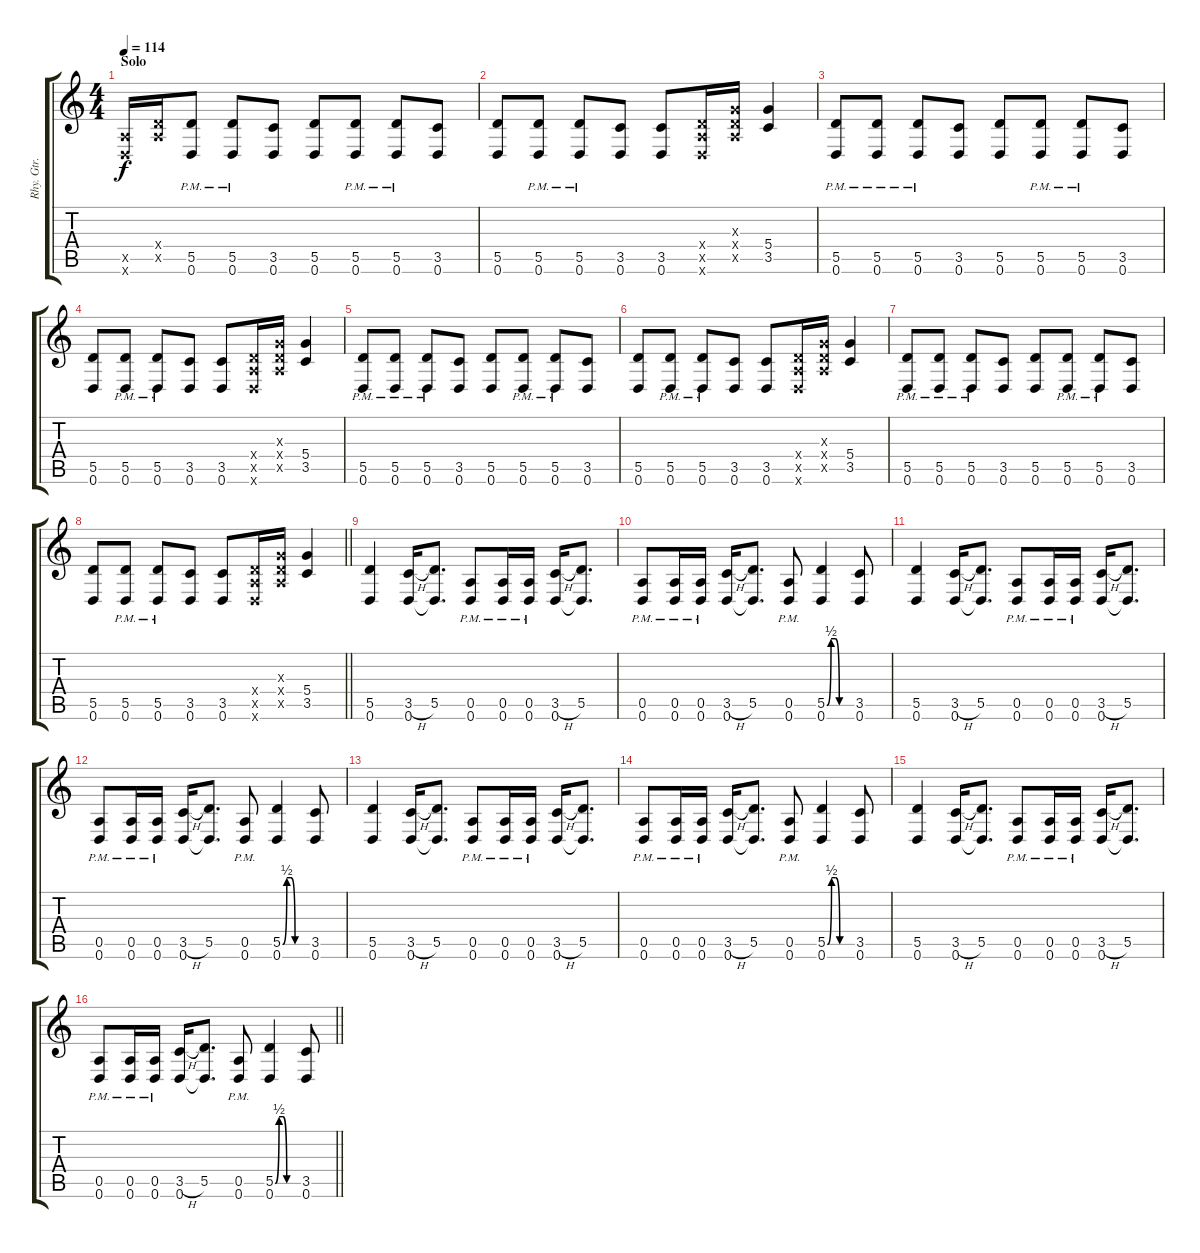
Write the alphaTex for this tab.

\track ("Rhy. Gtr. 1" "Rhy. Gtr. ") {instrument distortionguitar}
\staff {score tabs}
\tuning (E4 B3 G3 D3 A2 D2) {hide}
\ts (4 4)
\section ("" "Solo")
\tempo 114
\clef g2
\ks c
(0.5{x} 0.6{x}).16{dy f} (0.4{x} 0.5{x}).16 (5.5{pm} 0.6{pm}).8 (5.5{pm} 0.6{pm}).8 (3.5 0.6).8 (5.5 0.6).8 (5.5{pm} 0.6{pm}).8 (5.5{pm} 0.6{pm}).8 (3.5 0.6).8 |
(5.5 0.6).8 (5.5{pm} 0.6{pm}).8 (5.5{pm} 0.6{pm}).8 (3.5 0.6).8 (3.5 0.6).8 (0.4{x} 0.5{x} 0.6{x}).16 (0.3{x} 0.4{x} 0.5{x}).16 (5.4 3.5).4 |
(5.5{pm} 0.6{pm}).8 (5.5{pm} 0.6{pm}).8 (5.5{pm} 0.6{pm}).8 (3.5 0.6).8 (5.5 0.6).8 (5.5{pm} 0.6{pm}).8 (5.5{pm} 0.6{pm}).8 (3.5 0.6).8 |
(5.5 0.6).8 (5.5{pm} 0.6{pm}).8 (5.5{pm} 0.6{pm}).8 (3.5 0.6).8 (3.5 0.6).8 (0.4{x} 0.5{x} 0.6{x}).16 (0.3{x} 0.4{x} 0.5{x}).16 (5.4 3.5).4 |
(5.5{pm} 0.6{pm}).8 (5.5{pm} 0.6{pm}).8 (5.5{pm} 0.6{pm}).8 (3.5 0.6).8 (5.5 0.6).8 (5.5{pm} 0.6{pm}).8 (5.5{pm} 0.6{pm}).8 (3.5 0.6).8 |
(5.5 0.6).8 (5.5{pm} 0.6{pm}).8 (5.5{pm} 0.6{pm}).8 (3.5 0.6).8 (3.5 0.6).8 (0.4{x} 0.5{x} 0.6{x}).16 (0.3{x} 0.4{x} 0.5{x}).16 (5.4 3.5).4 |
(5.5{pm} 0.6{pm}).8 (5.5{pm} 0.6{pm}).8 (5.5{pm} 0.6{pm}).8 (3.5 0.6).8 (5.5 0.6).8 (5.5{pm} 0.6{pm}).8 (5.5{pm} 0.6{pm}).8 (3.5 0.6).8 |
\barLineRight lightlight
(5.5 0.6).8 (5.5{pm} 0.6{pm}).8 (5.5{pm} 0.6{pm}).8 (3.5 0.6).8 (3.5 0.6).8 (0.4{x} 0.5{x} 0.6{x}).16 (0.3{x} 0.4{x} 0.5{x}).16 (5.4 3.5).4 |
\section ("" "")
(5.5 0.6).4 (3.5{h} 0.6).16 (5.5 0.6{t}).8{d} (0.5{pm} 0.6{pm}).8 (0.5{pm} 0.6{pm}).16 (0.5{pm} 0.6{pm}).16 (3.5{h} 0.6).16 (5.5 0.6{t}).8{d} |
(0.5{pm} 0.6{pm}).8 (0.5{pm} 0.6{pm}).16 (0.5{pm} 0.6{pm}).16 (3.5{h} 0.6).16 (5.5 0.6{t}).8{d} (0.5{pm} 0.6{pm}).8 (5.5{be (custom 0 0 10 2 20 2 30 0 60 0)} 0.6).4 (3.5 0.6).8 |
(5.5 0.6).4 (3.5{h} 0.6).16 (5.5 0.6{t}).8{d} (0.5{pm} 0.6{pm}).8 (0.5{pm} 0.6{pm}).16 (0.5{pm} 0.6{pm}).16 (3.5{h} 0.6).16 (5.5 0.6{t}).8{d} |
(0.5{pm} 0.6{pm}).8 (0.5{pm} 0.6{pm}).16 (0.5{pm} 0.6{pm}).16 (3.5{h} 0.6).16 (5.5 0.6{t}).8{d} (0.5{pm} 0.6{pm}).8 (5.5{be (custom 0 0 10 2 20 2 30 0 60 0)} 0.6).4 (3.5 0.6).8 |
(5.5 0.6).4 (3.5{h} 0.6).16 (5.5 0.6{t}).8{d} (0.5{pm} 0.6{pm}).8 (0.5{pm} 0.6{pm}).16 (0.5{pm} 0.6{pm}).16 (3.5{h} 0.6).16 (5.5 0.6{t}).8{d} |
(0.5{pm} 0.6{pm}).8 (0.5{pm} 0.6{pm}).16 (0.5{pm} 0.6{pm}).16 (3.5{h} 0.6).16 (5.5 0.6{t}).8{d} (0.5{pm} 0.6{pm}).8 (5.5{be (custom 0 0 10 2 20 2 30 0 60 0)} 0.6).4 (3.5 0.6).8 |
(5.5 0.6).4 (3.5{h} 0.6).16 (5.5 0.6{t}).8{d} (0.5{pm} 0.6{pm}).8 (0.5{pm} 0.6{pm}).16 (0.5{pm} 0.6{pm}).16 (3.5{h} 0.6).16 (5.5 0.6{t}).8{d} |
\barLineRight lightlight
(0.5{pm} 0.6{pm}).8 (0.5{pm} 0.6{pm}).16 (0.5{pm} 0.6{pm}).16 (3.5{h} 0.6).16 (5.5 0.6{t}).8{d} (0.5{pm} 0.6{pm}).8 (5.5{be (custom 0 0 10 2 20 2 30 0 60 0)} 0.6).4 (3.5 0.6).8
